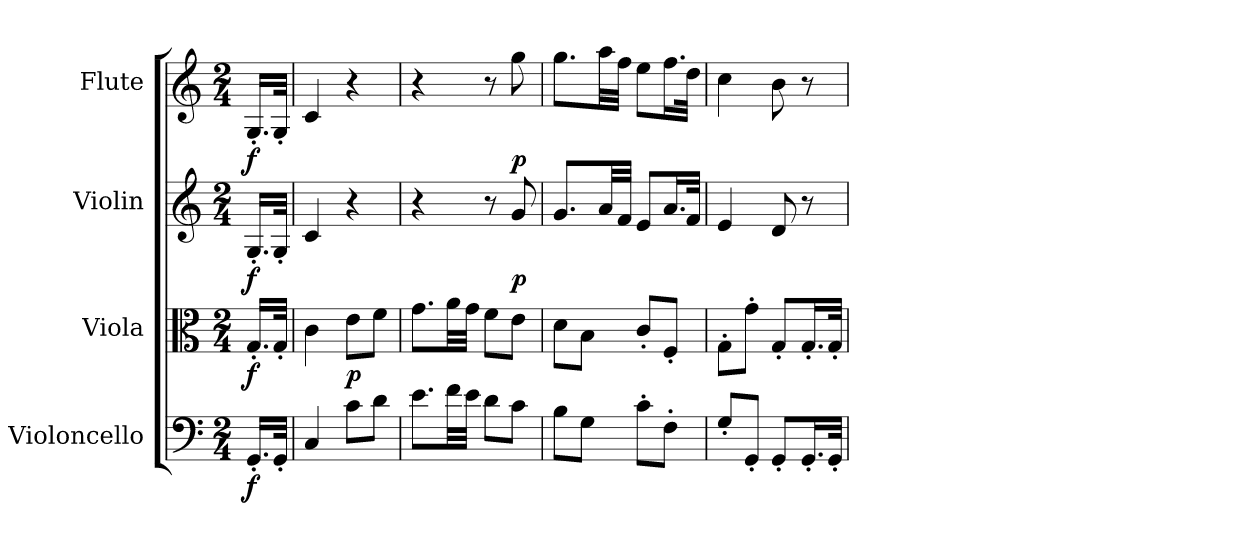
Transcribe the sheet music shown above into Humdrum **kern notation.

**kern	**dynam	**kern	**dynam	**kern	**dynam	**kern	**dynam
*part4	*part4	*part3	*part3	*part2	*part2	*part1	*part1
*staff4	*staff4	*staff3	*staff3	*staff2	*staff2	*staff1	*staff1
*I"Violoncello	*	*I"Viola	*	*I"Violin	*	*I"Flute	*
*I'Vc	*	*I'Vla	*	*I'Vln	*	*I'Fl	*
*clefF4	*	*clefC3	*	*clefG2	*	*clefG2	*
*k[]	*	*k[]	*	*k[]	*	*k[]	*
*C:	*	*C:	*	*C:	*	*C:	*
*M2/4	*	*M2/4	*	*M2/4	*	*M2/4	*
*MM71	*	*MM71	*	*MM71	*	*MM71	*
=	=	=	=	=	=	=	=
16.GG'/LL	f	16.G'/LL	f	16.G'/LL	f	16.G'/LL	f
32GG'/JJk	.	32G'/JJk	.	32G'/JJk	.	32G'/JJk	.
=1	=1	=1	=1	=1	=1	=1	=1
4C	.	4c	.	4c	.	4c	.
8c\L	.	8e\L	p	4r	.	4r	.
8d\J	.	8f\J	.	.	.	.	.
=2	=2	=2	=2	=2	=2	=2	=2
8.e\L	.	8.g\L	.	4r	.	4r	.
32f\LL	.	32a\LL	.	.	.	.	.
32e\JJJ	.	32g\JJJ	.	.	.	.	.
8d\L	.	8f\L	.	8r	.	8r	.
8c\J	.	8e\J	.	8g	p	8gg	p
=3	=3	=3	=3	=3	=3	=3	=3
8B\L	.	8d\L	.	8.g/L	.	8.gg\L	.
8G\J	.	8B\J	.	.	.	.	.
.	.	.	.	32a/LL	.	32aa\LL	.
.	.	.	.	32f/JJJ	.	32ff\JJJ	.
8c'\L	.	8c'/L	.	8e/L	.	8ee\L	.
8F'\J	.	8F'/J	.	16.a/L	.	16.ff\L	.
.	.	.	.	32f/JJk	.	32dd\JJk	.
=4	=4	=4	=4	=4	=4	=4	=4
8G'/L	.	8G'\L	.	4e	.	4cc	.
8GG'/J	.	8g'\J	.	.	.	.	.
8GG'/L	.	8G'/L	.	8d	.	8b	.
16.GG'/L	.	16.G'/L	.	8r	.	8r	.
32GG'/JJk	.	32G'/JJk	.	.	.	.	.
=	=	=	=	=	=	=	=
*-	*-	*-	*-	*-	*-	*-	*-
